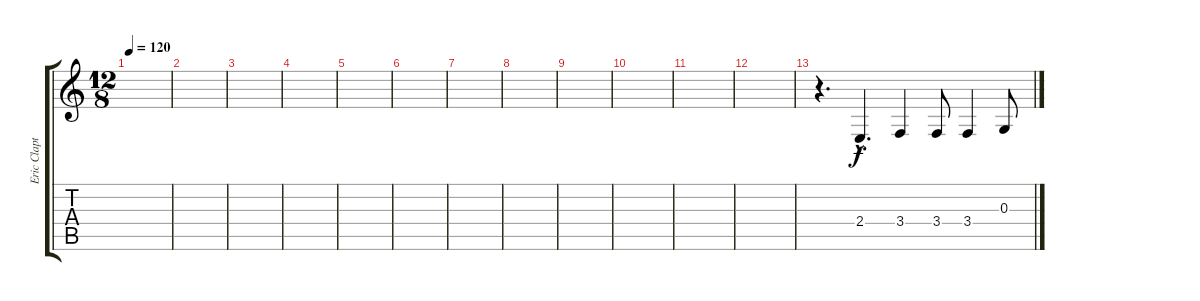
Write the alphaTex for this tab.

\track ("Eric Clapton Voice " "Eric Clapt") {instrument oboe}
\staff {score tabs}
\tuning (E4 B3 G3 D3 A2 E2) {hide}
\ts (12 8)
\tempo 120
\clef g2
\ks c
|
|
|
|
|
|
|
|
|
|
|
|
r.4{d} 2.4{hac}.4{d} 3.4.4 3.4.8 3.4.4 0.3.8
